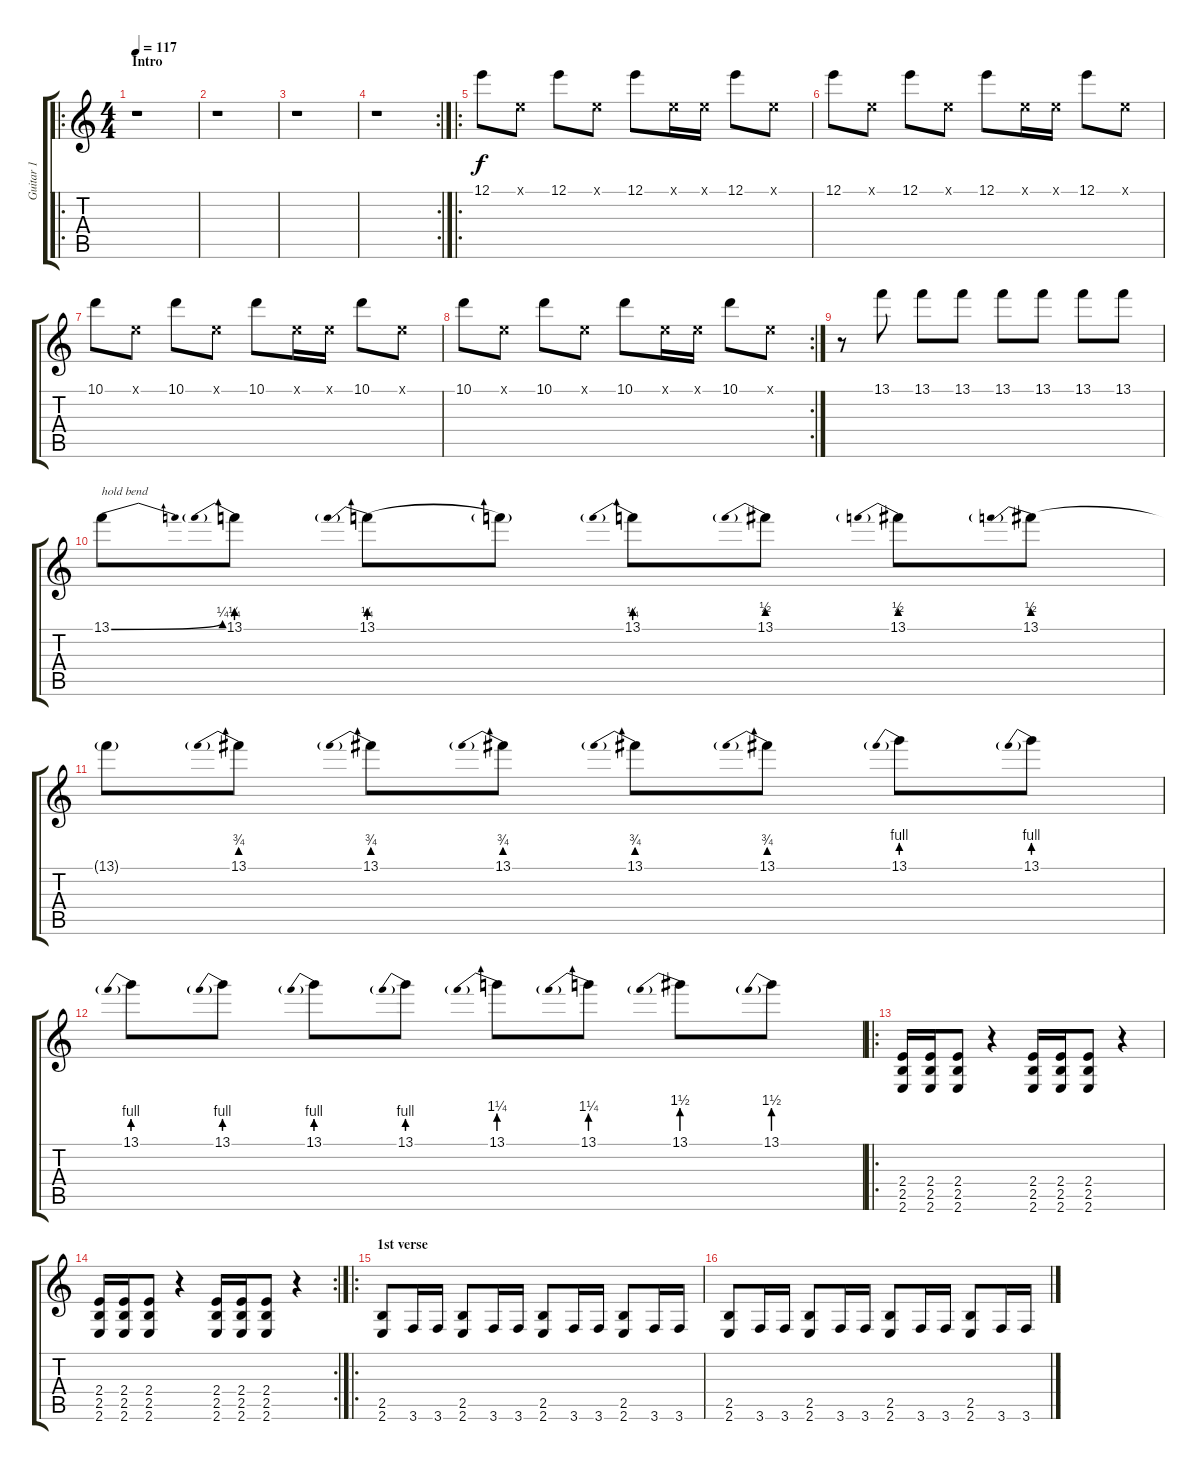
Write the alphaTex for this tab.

\track ("Guitar 1" "Guitar 1") {instrument distortionguitar}
\staff {score tabs}
\tuning (E4 B3 G3 D3 A2 D2) {hide}
\ro
\ts (4 4)
\section ("" "Intro")
\tempo 117
\clef g2
\ks c
r.1{dy f instrument distortionguitar} |
r.1 |
r.1 |
\rc 2
r.1 |
\ro
12.1.8 0.1{x}.8 12.1.8 0.1{x}.8 12.1.8 0.1{x}.16 0.1{x}.16 12.1.8 0.1{x}.8 |
12.1.8 0.1{x}.8 12.1.8 0.1{x}.8 12.1.8 0.1{x}.16 0.1{x}.16 12.1.8 0.1{x}.8 |
10.1.8 0.1{x}.8 10.1.8 0.1{x}.8 10.1.8 0.1{x}.16 0.1{x}.16 10.1.8 0.1{x}.8 |
\rc 2
10.1.8 0.1{x}.8 10.1.8 0.1{x}.8 10.1.8 0.1{x}.16 0.1{x}.16 10.1.8 0.1{x}.8 |
r.8 13.1.8 13.1.8 13.1.8 13.1.8 13.1.8 13.1.8 13.1.8 |
13.1{be (bend 0 0 60 1)}.8{txt "hold bend"} 13.1{be (prebend 0 1 60 1)}.8 13.1{be (prebend 0 1 60 1)}.8 13.1{t}.8 13.1{be (prebend 0 1 60 1)}.8 13.1{be (prebend 0 2 60 2)}.8 13.1{be (prebend 0 2 60 2)}.8 13.1{be (prebend 0 2 60 2)}.8 |
13.1{t}.8 13.1{be (prebend 0 3 60 3)}.8 13.1{be (prebend 0 3 60 3)}.8 13.1{be (prebend 0 3 60 3)}.8 13.1{be (prebend 0 3 60 3)}.8 13.1{be (prebend 0 3 60 3)}.8 13.1{be (prebend 0 4 60 4)}.8 13.1{be (prebend 0 4 60 4)}.8 |
13.1{be (prebend 0 4 60 4)}.8 13.1{be (prebend 0 4 60 4)}.8 13.1{be (prebend 0 4 60 4)}.8 13.1{be (prebend 0 4 60 4)}.8 13.1{be (prebend 0 5 60 5)}.8 13.1{be (prebend 0 5 60 5)}.8 13.1{be (prebend 0 6 60 6)}.8 13.1{be (prebend 0 6 60 6)}.8 |
\ro
(2.4 2.5 2.6).16 (2.4 2.5 2.6).16 (2.4 2.5 2.6).8 r.4 (2.4 2.5 2.6).16 (2.4 2.5 2.6).16 (2.4 2.5 2.6).8 r.4 |
\rc 2
(2.4 2.5 2.6).16 (2.4 2.5 2.6).16 (2.4 2.5 2.6).8 r.4 (2.4 2.5 2.6).16 (2.4 2.5 2.6).16 (2.4 2.5 2.6).8 r.4 |
\ro
\section ("" "1st verse")
(2.5 2.6).8 3.6.16 3.6.16 (2.5 2.6).8 3.6.16 3.6.16 (2.5 2.6).8 3.6.16 3.6.16 (2.5 2.6).8 3.6.16 3.6.16 |
(2.5 2.6).8 3.6.16 3.6.16 (2.5 2.6).8 3.6.16 3.6.16 (2.5 2.6).8 3.6.16 3.6.16 (2.5 2.6).8 3.6.16 3.6.16
